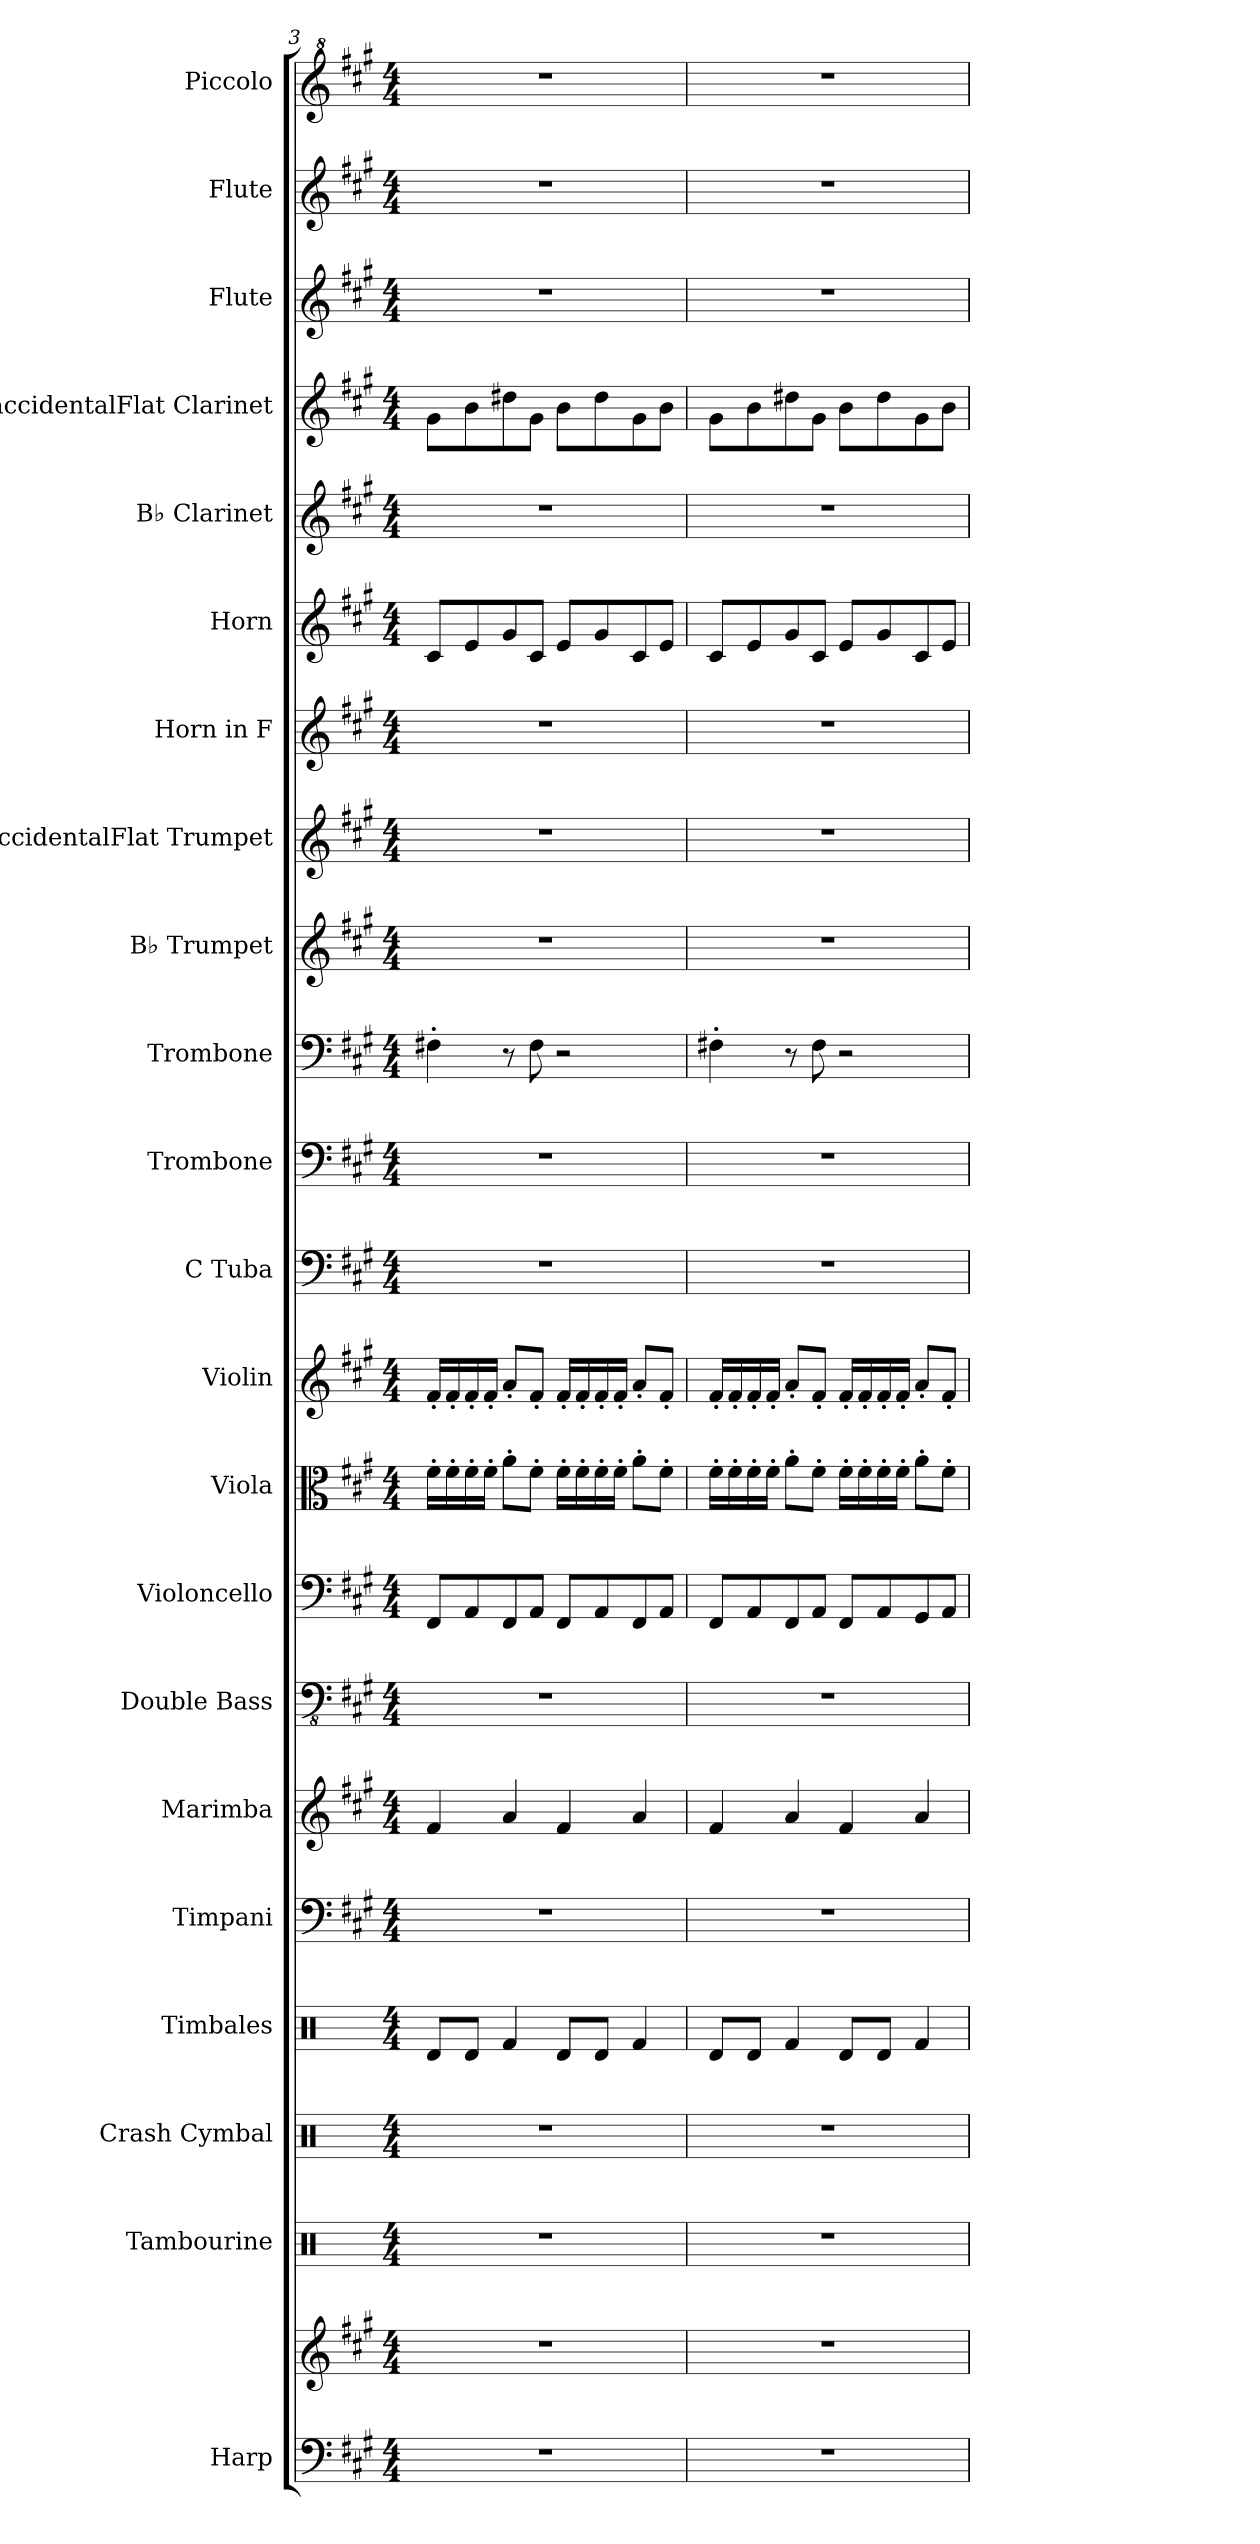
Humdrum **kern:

**kern	**kern	**kern	**kern	**kern	**dynam	**kern	**kern	**kern	**kern	**dynam	**kern	**dynam	**kern	**dynam	**kern	**kern	**kern	**dynam	**kern	**kern	**kern	**kern	**dynam	**kern	**kern	**dynam	**kern	**kern	**kern
*part22	*part22	*part21	*part20	*part19	*part19	*part18	*part17	*part16	*part15	*part15	*part14	*part14	*part13	*part13	*part12	*part11	*part10	*part10	*part9	*part8	*part7	*part6	*part6	*part5	*part4	*part4	*part3	*part2	*part1
*staff23	*staff22	*staff21	*staff20	*staff19	*staff19	*staff18	*staff17	*staff16	*staff15	*staff15	*staff14	*staff14	*staff13	*staff13	*staff12	*staff11	*staff10	*staff10	*staff9	*staff8	*staff7	*staff6	*staff6	*staff5	*staff4	*staff4	*staff3	*staff2	*staff1
*I"Harp	*	*I"Tambourine	*I"Crash Cymbal	*I"Timbales	*	*I"Timpani	*I"Marimba	*I"Double Bass	*I"Violoncello	*	*I"Viola	*	*I"Violin	*	*I"C Tuba	*I"Trombone	*I"Trombone	*	*I"B♭ Trumpet	*I"BaccidentalFlat Trumpet	*I"Horn in F	*I"Horn	*	*I"B♭ Clarinet	*I"BaccidentalFlat Clarinet	*	*I"Flute	*I"Flute	*I"Piccolo
*I'Hrp.	*	*I'Tamb.	*I'Cr. Cym.	*I'Timb.	*	*I'Timp.	*I'Mrm.	*	*I'Vlc.	*	*I'Vla.	*	*I'Vln.	*	*I'C Tu.	*I'Tbn.	*I'Trb.	*	*I'B♭ Tpt.	*I'BaccidentalFlat Tpt.	*	*I'Hn.	*	*I'B♭ Cl.	*I'BaccidentalFlat Cl.	*	*I'Fl.	*I'Fl.	*I'Picc.
*clefF4	*clefG2	*clefX	*clefX	*clefX	*	*clefF4	*clefG2	*clefFv4	*clefF4	*	*clefC3	*	*clefG2	*	*clefF4	*clefF4	*clefF4	*	*clefG2	*clefG2	*clefG2	*clefG2	*	*clefG2	*clefG2	*	*clefG2	*clefG2	*clefG^2
*	*	*	*	*	*	*	*	*ITrd7c12	*	*	*	*	*	*	*	*	*	*	*ITrd1c2	*ITrd1c2	*ITrd4c7	*ITrd4c7	*	*ITrd1c2	*ITrd1c2	*	*	*	*ITrd-7c-12
*k[f#c#g#]	*k[f#c#g#]	*k[]	*k[]	*k[]	*	*k[f#c#g#]	*k[f#c#g#]	*k[f#c#g#]	*k[f#c#g#]	*	*k[f#c#g#]	*	*k[f#c#g#]	*	*k[f#c#g#]	*k[f#c#g#]	*k[f#c#g#]	*	*k[f#]	*k[f#]	*k[f#c#]	*k[f#c#]	*	*k[f#]	*k[f#]	*	*k[f#c#g#]	*k[f#c#g#]	*k[f#c#g#]
*M4/4	*M4/4	*M4/4	*M4/4	*M4/4	*	*M4/4	*M4/4	*M4/4	*M4/4	*	*M4/4	*	*M4/4	*	*M4/4	*M4/4	*M4/4	*	*M4/4	*M4/4	*M4/4	*M4/4	*	*M4/4	*M4/4	*	*M4/4	*M4/4	*M4/4
=3	=3	=3	=3	=3	=3	=3	=3	=3	=3	=3	=3	=3	=3	=3	=3	=3	=3	=3	=3	=3	=3	=3	=3	=3	=3	=3	=3	=3	=3
!	!	!	!	!	!LO:DY:b	!	!	!	!	!	!	!	!	!	!	!	!	!	!	!	!	!	!	!	!	!	!	!	!
!	!	!	!	!	!LO:DY:n=1:b	!	!	!	!	!LO:DY:b	!	!LO:DY:b	!	!	!	!	!	!	!	!	!	!	!	!	!	!	!	!	!
!	!	!	!	!	!	!	!	!	!	!	!	!LO:DY:n=1:b	!	!	!	!	!	!	!	!	!	!	!	!	!	!	!	!	!
!	!	!	!	!	!	!	!	!	!	!	!	!LO:DY:n=2:b	!	!	!	!	!	!	!	!	!	!	!	!	!	!	!	!	!
!	!	!	!	!	!	!	!	!	!	!	!	!LO:DY:n=3:b	!	!	!	!	!	!	!	!	!	!	!	!	!	!	!	!	!
!	!	!	!	!	!	!	!	!	!	!	!	!LO:DY:n=4:b	!	!	!	!	!	!	!	!	!	!	!	!	!	!	!	!	!
!	!	!	!	!	!	!	!	!	!	!	!	!LO:DY:n=5:b	!	!LO:DY:b	!	!	!	!	!	!	!	!	!	!	!	!	!	!	!
!	!	!	!	!	!	!	!	!	!	!	!	!	!	!LO:DY:n=1:b	!	!	!	!LO:DY:b	!	!	!	!	!	!	!	!	!	!	!
!	!	!	!	!	!	!	!	!	!	!	!	!	!	!	!	!	!	!LO:DY:n=1:b	!	!	!	!	!	!	!	!	!	!	!
!	!	!	!	!	!	!	!	!	!	!	!	!	!	!	!	!	!	!LO:DY:n=2:b	!	!	!	!	!LO:DY:b	!	!	!	!	!	!
!	!	!	!	!	!	!	!	!	!	!	!	!	!	!	!	!	!	!	!	!	!	!	!LO:DY:n=1:b	!	!	!LO:DY:b	!	!	!
!	!	!	!	!	!	!	!	!	!	!	!	!	!	!	!	!	!	!	!	!	!	!	!	!	!	!LO:DY:n=1:b	!	!	!
1r	1r	1r	1r	8Rd/L	other-dynamics other-dynamics	1r	4f#/	1r	8FF#/L	other-dynamics	16f#'\LL	other-dynamics other-dynamics other-dynamics other-dynamics mf mf	16f#'/LL	other-dynamics f	1r	1r	4F#X'\	other-dynamics other-dynamics pp	1r	1r	1r	8F#/L	other-dynamics p	1r	8f#\L	other-dynamics p	1r	1r	1r
.	.	.	.	.	.	.	.	.	.	.	16f#'\	.	16f#'/	.	.	.	.	.	.	.	.	.	.	.	.	.	.	.	.
.	.	.	.	8Rd/J	.	.	.	.	8AA/	.	16f#'\	.	16f#'/	.	.	.	.	.	.	.	.	8A/	.	.	8a\	.	.	.	.
.	.	.	.	.	.	.	.	.	.	.	16f#'\JJ	.	16f#'/JJ	.	.	.	.	.	.	.	.	.	.	.	.	.	.	.	.
.	.	.	.	4Rf/	.	.	4a/	.	8FF#/	.	8a'\L	.	8a'/L	.	.	.	8r	.	.	.	.	8c#/	.	.	8cc#X\	.	.	.	.
.	.	.	.	.	.	.	.	.	8AA/J	.	8f#'\J	.	8f#'/J	.	.	.	8F#\	.	.	.	.	8F#/J	.	.	8f#\J	.	.	.	.
!	!	!	!	!	!LO:DY:n=2:b	!	!	!	!	!	!	!	!	!	!	!	!	!	!	!	!	!	!	!	!	!	!	!	!
!	!	!	!	!	!LO:DY:n=3:b	!	!	!	!	!	!	!	!	!	!	!	!	!	!	!	!	!	!	!	!	!	!	!	!
.	.	.	.	8Rd/L	other-dynamics other-dynamics	.	4f#/	.	8FF#/L	.	16f#'\LL	.	16f#'/LL	.	.	.	2r	.	.	.	.	8A/L	.	.	8a\L	.	.	.	.
.	.	.	.	.	.	.	.	.	.	.	16f#'\	.	16f#'/	.	.	.	.	.	.	.	.	.	.	.	.	.	.	.	.
.	.	.	.	8Rd/J	.	.	.	.	8AA/	.	16f#'\	.	16f#'/	.	.	.	.	.	.	.	.	8c#/	.	.	8cc#\	.	.	.	.
.	.	.	.	.	.	.	.	.	.	.	16f#'\JJ	.	16f#'/JJ	.	.	.	.	.	.	.	.	.	.	.	.	.	.	.	.
.	.	.	.	4Rf/	.	.	4a/	.	8FF#/	.	8a'\L	.	8a'/L	.	.	.	.	.	.	.	.	8F#/	.	.	8f#\	.	.	.	.
.	.	.	.	.	.	.	.	.	8AA/J	.	8f#'\J	.	8f#'/J	.	.	.	.	.	.	.	.	8A/J	.	.	8a\J	.	.	.	.
=4	=4	=4	=4	=4	=4	=4	=4	=4	=4	=4	=4	=4	=4	=4	=4	=4	=4	=4	=4	=4	=4	=4	=4	=4	=4	=4	=4	=4	=4
!	!	!	!	!	!LO:DY:b	!	!	!	!	!	!	!	!	!	!	!	!	!	!	!	!	!	!	!	!	!	!	!	!
!	!	!	!	!	!LO:DY:n=1:b	!	!	!	!	!	!	!	!	!	!	!	!	!	!	!	!	!	!	!	!	!	!	!	!
1r	1r	1r	1r	8Rd/L	other-dynamics other-dynamics	1r	4f#/	1r	8FF#/L	.	16f#'\LL	.	16f#'/LL	.	1r	1r	4F#X'\	.	1r	1r	1r	8F#/L	.	1r	8f#\L	.	1r	1r	1r
.	.	.	.	.	.	.	.	.	.	.	16f#'\	.	16f#'/	.	.	.	.	.	.	.	.	.	.	.	.	.	.	.	.
.	.	.	.	8Rd/J	.	.	.	.	8AA/	.	16f#'\	.	16f#'/	.	.	.	.	.	.	.	.	8A/	.	.	8a\	.	.	.	.
.	.	.	.	.	.	.	.	.	.	.	16f#'\JJ	.	16f#'/JJ	.	.	.	.	.	.	.	.	.	.	.	.	.	.	.	.
.	.	.	.	4Rf/	.	.	4a/	.	8FF#/	.	8a'\L	.	8a'/L	.	.	.	8r	.	.	.	.	8c#/	.	.	8cc#X\	.	.	.	.
.	.	.	.	.	.	.	.	.	8AA/J	.	8f#'\J	.	8f#'/J	.	.	.	8F#\	.	.	.	.	8F#/J	.	.	8f#\J	.	.	.	.
!	!	!	!	!	!LO:DY:n=2:b	!	!	!	!	!	!	!	!	!	!	!	!	!	!	!	!	!	!	!	!	!	!	!	!
!	!	!	!	!	!LO:DY:n=3:b	!	!	!	!	!	!	!	!	!	!	!	!	!	!	!	!	!	!	!	!	!	!	!	!
.	.	.	.	8Rd/L	other-dynamics other-dynamics	.	4f#/	.	8FF#/L	.	16f#'\LL	.	16f#'/LL	.	.	.	2r	.	.	.	.	8A/L	.	.	8a\L	.	.	.	.
.	.	.	.	.	.	.	.	.	.	.	16f#'\	.	16f#'/	.	.	.	.	.	.	.	.	.	.	.	.	.	.	.	.
.	.	.	.	8Rd/J	.	.	.	.	8AA/	.	16f#'\	.	16f#'/	.	.	.	.	.	.	.	.	8c#/	.	.	8cc#\	.	.	.	.
.	.	.	.	.	.	.	.	.	.	.	16f#'\JJ	.	16f#'/JJ	.	.	.	.	.	.	.	.	.	.	.	.	.	.	.	.
.	.	.	.	4Rf/	.	.	4a/	.	8GG#/	.	8a'\L	.	8a'/L	.	.	.	.	.	.	.	.	8F#/	.	.	8f#\	.	.	.	.
.	.	.	.	.	.	.	.	.	8AA/J	.	8f#'\J	.	8f#'/J	.	.	.	.	.	.	.	.	8A/J	.	.	8a\J	.	.	.	.
=	=	=	=	=	=	=	=	=	=	=	=	=	=	=	=	=	=	=	=	=	=	=	=	=	=	=	=	=	=
*-	*-	*-	*-	*-	*-	*-	*-	*-	*-	*-	*-	*-	*-	*-	*-	*-	*-	*-	*-	*-	*-	*-	*-	*-	*-	*-	*-	*-	*-
